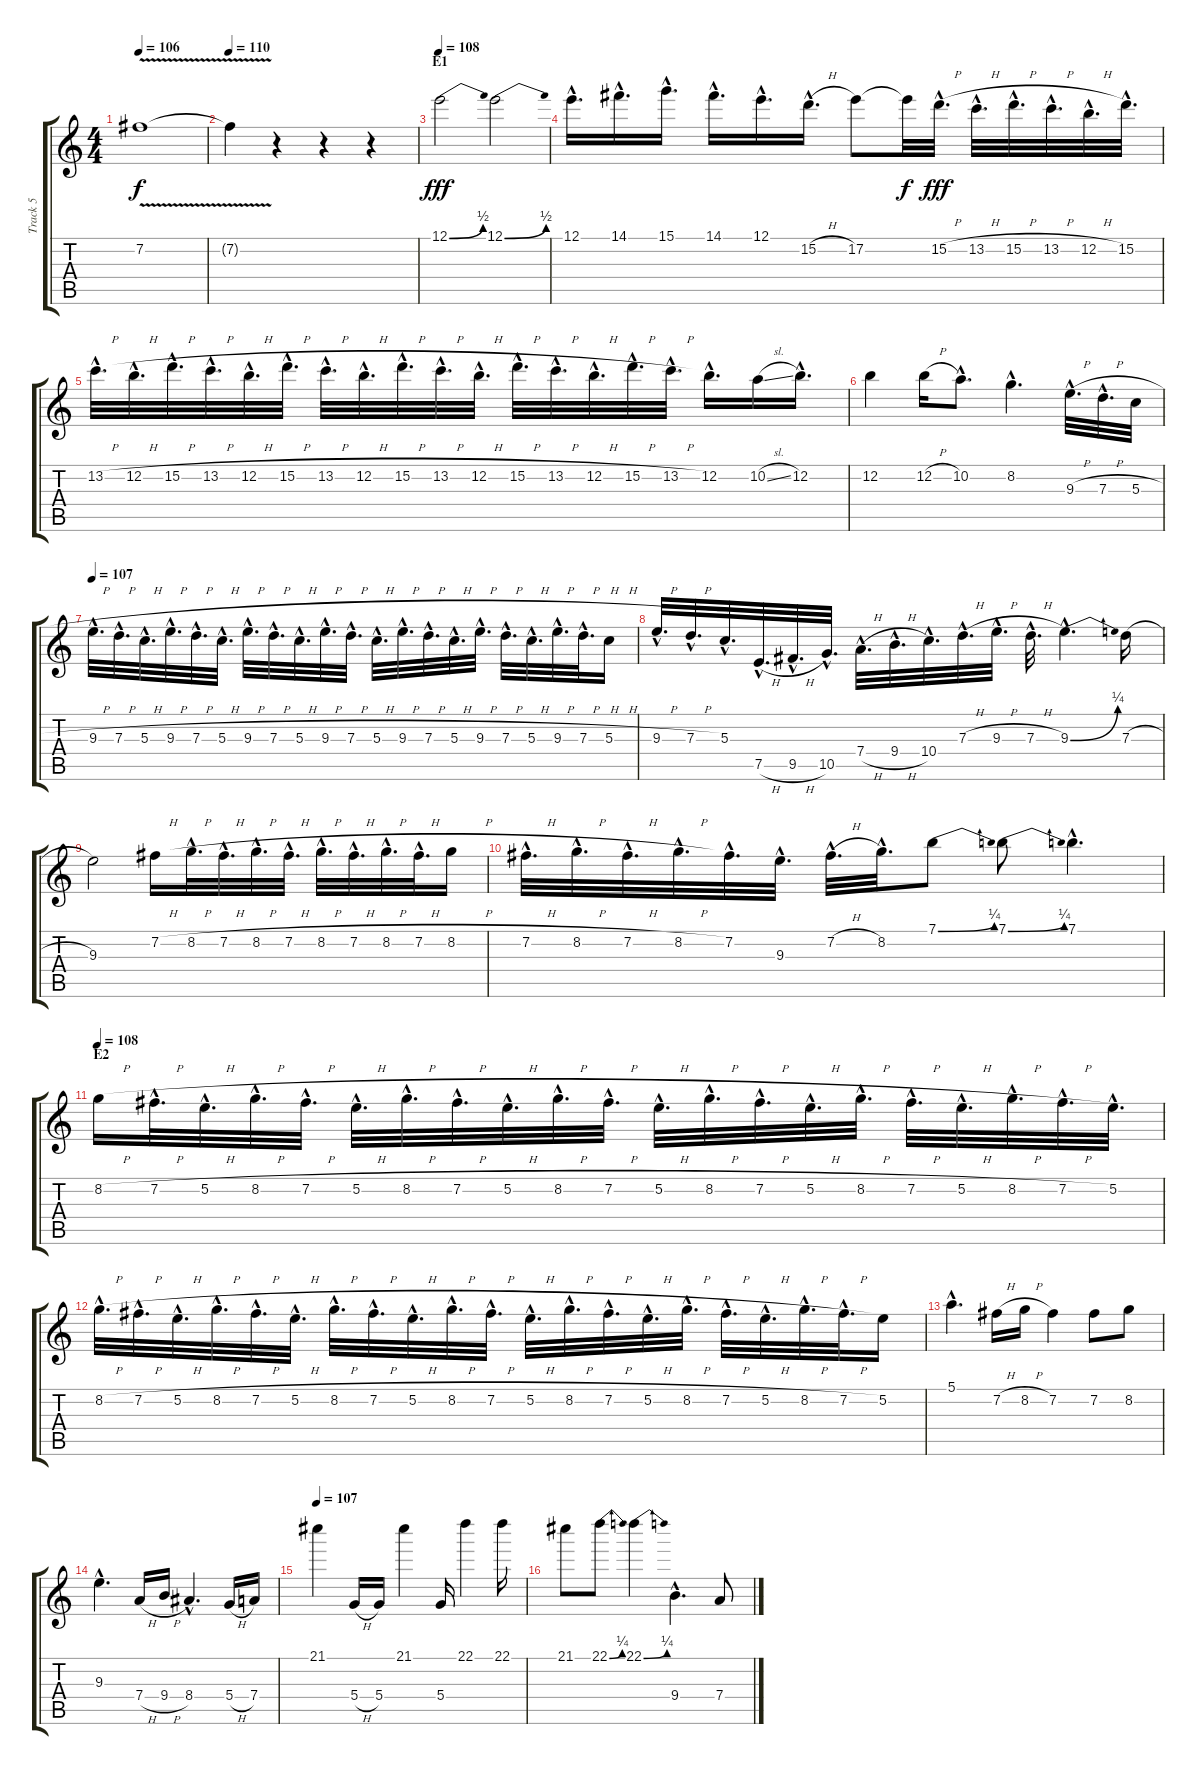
\track ("Track 5" "Track 5") {instrument distortionguitar}
\staff {score tabs}
\tuning (E4 B3 G3 D3 A2 E2) {hide}
\ts (4 4)
\tempo 106
\clef g2
\ks c
7.2{v}.1{dy f} |
\tempo 110
7.2{t}.4 r.4 r.4 r.4 |
\section ("" "E1")
\tempo 108
12.1{be (bend 0 0 60 2)}.2{dy fff} 12.1{be (bend 0 0 60 2)}.2 |
12.1{hac}.16{d} 14.1{hac}.16{d} 15.1{hac}.16{d} 14.1{hac}.16{d} 12.1{hac}.16{d} 15.2{h hac}.16{d} 17.2.8 17.2{t}.32{dy f} 15.2{h hac}.32{d dy fff} 13.2{h hac}.32{d} 15.2{h hac}.32{d} 13.2{h hac}.32{d} 12.2{h hac}.32{d} 15.2{hac}.32{d} |
13.2{h hac}.32{d} 12.2{h hac}.32{d} 15.2{h hac}.32{d} 13.2{h hac}.32{d} 12.2{h hac}.32{d} 15.2{h hac}.32{d} 13.2{h hac}.32{d} 12.2{h hac}.32{d} 15.2{h hac}.32{d} 13.2{h hac}.32{d} 12.2{h hac}.32{d} 15.2{h hac}.32{d} 13.2{h hac}.32{d} 12.2{h hac}.32{d} 15.2{h hac}.32{d} 13.2{h hac}.32{d} 12.2{hac}.16{d} 10.2{sl}.16 12.2{hac}.16{d} |
12.2.4 12.2{h}.16 10.2{hac}.8{d} 8.2{hac}.4{d} 9.3{h hac}.32{d} 7.3{h hac}.32{d} 5.3{h}.32 |
\tempo 107
9.3{h hac}.32{d} 7.3{h hac}.32{d} 5.3{h hac}.32{d} 9.3{h hac}.32{d} 7.3{h hac}.32{d} 5.3{h hac}.32{d} 9.3{h hac}.32{d} 7.3{h hac}.32{d} 5.3{h hac}.32{d} 9.3{h hac}.32{d} 7.3{h hac}.32{d} 5.3{h hac}.32{d} 9.3{h hac}.32{d} 7.3{h hac}.32{d} 5.3{h hac}.32{d} 9.3{h hac}.32{d} 7.3{h hac}.32{d} 5.3{h hac}.32{d} 9.3{h hac}.32{d} 7.3{h hac}.32{d} 5.3{h}.16 |
9.3{h hac}.32{d} 7.3{h hac}.32{d} 5.3{hac}.32{d} 7.5{h hac}.32{d} 9.5{h hac}.32{d} 10.5{hac}.32{d} 7.4{h hac}.32{d} 9.4{h hac}.32{d} 10.4{hac}.32{d} 7.3{h hac}.32{d} 9.3{h hac}.32{d} 7.3{h hac}.32{d} 9.3{be (bend 0 0 60 1) hac}.4{d} 7.3{h}.16 |
9.3.2 7.2{h}.16 8.2{h hac}.32{d} 7.2{h hac}.32{d} 8.2{h hac}.32{d} 7.2{h hac}.32{d} 8.2{h hac}.32{d} 7.2{h hac}.32{d} 8.2{h hac}.32{d} 7.2{h hac}.32{d} 8.2{h}.16 |
7.2{h hac}.32{d} 8.2{h hac}.32{d} 7.2{h hac}.32{d} 8.2{h hac}.32{d} 7.2{hac}.32{d} 9.3{hac}.32{d} 7.2{h hac}.32{d} 8.2{hac}.32{d} 7.1{be (bend 0 0 60 1)}.8 7.1{be (bend 0 0 60 1)}.8 7.1{hac}.4{d} |
\section ("" "E2")
\tempo 108
8.2{h}.16 7.2{h hac}.32{d} 5.2{h hac}.32{d} 8.2{h hac}.32{d} 7.2{h hac}.32{d} 5.2{h hac}.32{d} 8.2{h hac}.32{d} 7.2{h hac}.32{d} 5.2{h hac}.32{d} 8.2{h hac}.32{d} 7.2{h hac}.32{d} 5.2{h hac}.32{d} 8.2{h hac}.32{d} 7.2{h hac}.32{d} 5.2{h hac}.32{d} 8.2{h hac}.32{d} 7.2{h hac}.32{d} 5.2{h hac}.32{d} 8.2{h hac}.32{d} 7.2{h hac}.32{d} 5.2{hac}.32{d} |
8.2{h hac}.32{d} 7.2{h hac}.32{d} 5.2{h hac}.32{d} 8.2{h hac}.32{d} 7.2{h hac}.32{d} 5.2{h hac}.32{d} 8.2{h hac}.32{d} 7.2{h hac}.32{d} 5.2{h hac}.32{d} 8.2{h hac}.32{d} 7.2{h hac}.32{d} 5.2{h hac}.32{d} 8.2{h hac}.32{d} 7.2{h hac}.32{d} 5.2{h hac}.32{d} 8.2{h hac}.32{d} 7.2{h hac}.32{d} 5.2{h hac}.32{d} 8.2{h hac}.32{d} 7.2{h hac}.32{d} 5.2.16 |
5.1{hac}.4{d} 7.2{h}.16 8.2{h}.16 7.2.4 7.2.8 8.2.8 |
9.3{hac}.4{d} 7.4{h}.16 9.4{h}.16 8.4{hac}.4{d} 5.4{h}.16 7.4.16 |
\tempo 107
21.1.4 5.4{h}.16 5.4.16 21.1.4 5.4.16 22.1.4 22.1.16 |
21.1.8 22.1{be (bend 0 0 60 1)}.8 22.1{be (bend 0 0 60 1)}.4 9.4{hac}.4{d} 7.4.8
